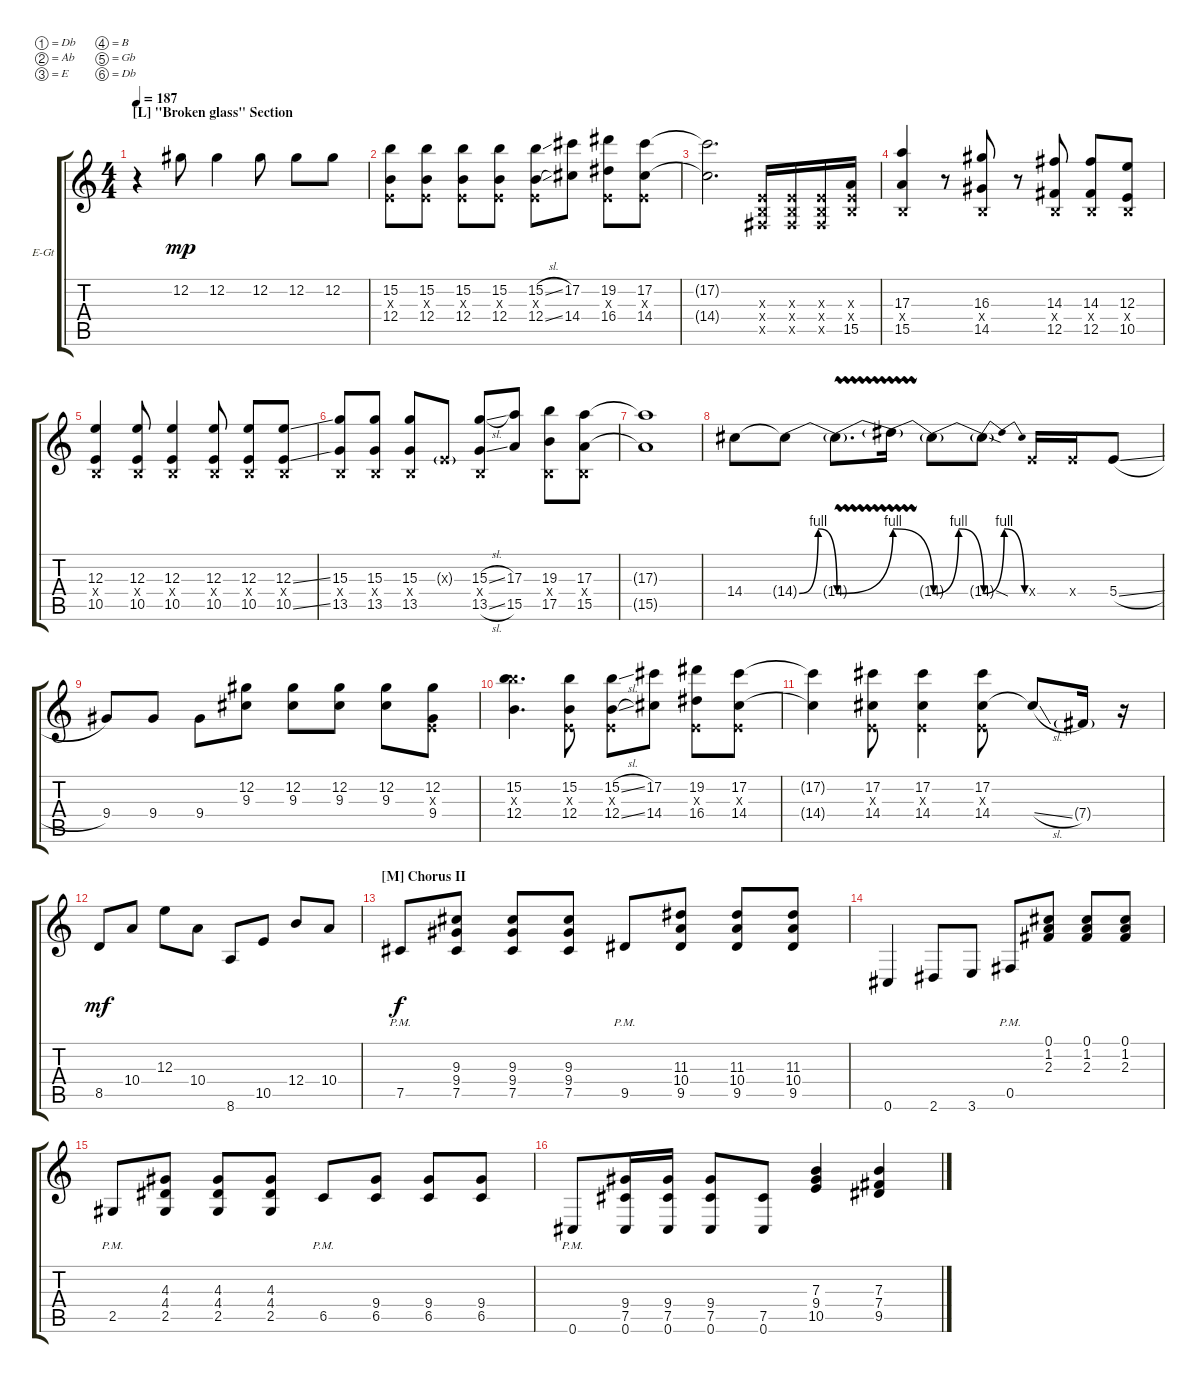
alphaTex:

\defaultSystemsLayout 4
\bracketExtendMode groupsimilarinstruments
\firstSystemTrackNameOrientation horizontal
\otherSystemsTrackNameOrientation horizontal
\track ("Left Guitar (Main)" "E-Gt") {instrument distortionguitar}
\staff {score tabs}
\tuning (Db4 Ab3 E3 B2 Gb2 Db2)
\ts (4 4)
\section ("L" "\"Broken glass\" Section")
\tempo 187
\clef g2
\scale
0.333333
\ks c
r.4{dy mp} 12.2.8 12.2.4 12.2.8 12.2.8 12.2.8 |
\scale
0.333333 (15.2 12.4 0.3{x}).8 (15.2 12.4 0.3{x}).8 (15.2 12.4 0.3{x}).8 (15.2 12.4 0.3{x}).8 (15.2{sl} 12.4{sl} 0.3{x}).8 (17.2 14.4).8 (19.2 16.4 0.3{x}).8 (17.2 14.4 0.3{x}).8 |
\scale
0.333333 (17.2{t} 14.4{t}).2{d} (0.5{x} 0.4{x} 0.3{x}).16 (0.5{x} 0.4{x} 0.3{x}).16 (0.5{x} 0.4{x} 0.3{x}).16 (15.5 0.4{x} 0.3{x}).16 |
\scale
0.333333 (15.5 17.3 0.4{x}).4 r.8 (14.5 16.3 0.4{x}).8 r.8 (12.5 14.3 0.4{x}).8 (12.5 14.3 0.4{x}).8 (10.5 12.3 0.4{x}).8 |
\scale
0.333333 (10.5 12.3 0.4{x}).4 (10.5 12.3 0.4{x}).8 (10.5 12.3 0.4{x}).4 (10.5 12.3 0.4{x}).8 (10.5 12.3 0.4{x}).8 (10.5{ss} 12.3{ss} 0.4{x}).8 |
\scale
0.333333 (15.3 13.5 0.4{x}).8 (15.3 13.5 0.4{x}).8 (15.3 13.5 0.4{x}).8 0.3{g x}.8 (13.5{sl} 15.3{sl} 0.4{x}).8 (15.5 17.3).8 (17.5 19.3 0.4{x}).8 (15.5 17.3 0.4{x}).8 |
\scale
0.333333 (17.3{t} 15.5{t}).1 |
\scale
0.333333 14.4.8 14.4{be (bendrelease 0 0 10.2 4 20.4 4 30 0) t}.8 14.4{be (bend 1.7999999999999998 0 14.399999999999999 4) vw t}.8{d} 14.4{be (release 0 4 15 0) t}.16 14.4{be (bendrelease 6 0 18.599999999999998 4 27.599999999999998 4 37.8 0) t}.8 14.4{be (bendrelease 0 0 10.2 4 20.4 4 30 0) sod t}.8 5.4{x}.16 5.4{x}.16 5.4{sl}.8 |
\scale
0.333333 9.4.8 9.4.8 9.4.8 (9.3 12.2).8 (9.3 12.2).8 (9.3 12.2).8 (9.3 12.2).8 (9.4 12.2 0.3{x}).8 |
\scale
0.333333 (19.3{x} 12.4 15.2).4{d} (15.2 12.4 0.3{x}).8 (15.2{sl} 12.4{sl} 0.3{x}).8 (17.2 14.4).8 (19.2 16.4 0.3{x}).8 (17.2 14.4 0.3{x}).8 |
\scale
0.333333 (17.2{t} 14.4{t}).4 (17.2 14.4 0.3{x}).8 (17.2 14.4 0.3{x}).4 (17.2 14.4 0.3{x}).8 14.4{sl t}.8 7.4{g}.16 r.16 |
\scale
0.333333 8.5.8{dy mf} 10.4.8 12.3.8 10.4.8 8.6.8 10.5.8 12.4.8 10.4.8 |
\section ("M" "Chorus II")
\scale
0.333333 7.5{pm}.8{dy f} (9.4 7.5 9.3).8 (9.4 7.5 9.3).8 (9.4 7.5 9.3).8 9.5{pm}.8 (9.5 10.4 11.3).8 (10.4 9.5 11.3).8 (10.4 9.5 11.3).8 |
\scale
0.333333 0.6.4 2.6.8 3.6.8 0.5{pm}.8 (2.3 1.2 0.1).8 (2.3 1.2 0.1).8 (2.3 1.2 0.1).8 |
\scale
0.333333 2.5{pm}.8 (2.5 4.4 4.3).8 (4.4 2.5 4.3).8 (4.4 2.5 4.3).8 6.5{pm}.8 (9.4 6.5).8 (9.4 6.5).8 (9.4 6.5).8 |
\scale
0.333333 0.6{pm}.8 (7.5 9.4 0.6).16 (7.5 9.4 0.6).16 (7.5 9.4 0.6).8 (7.5 0.6).8 (9.4 7.3 10.5).4 (7.4 9.5 7.3).4
